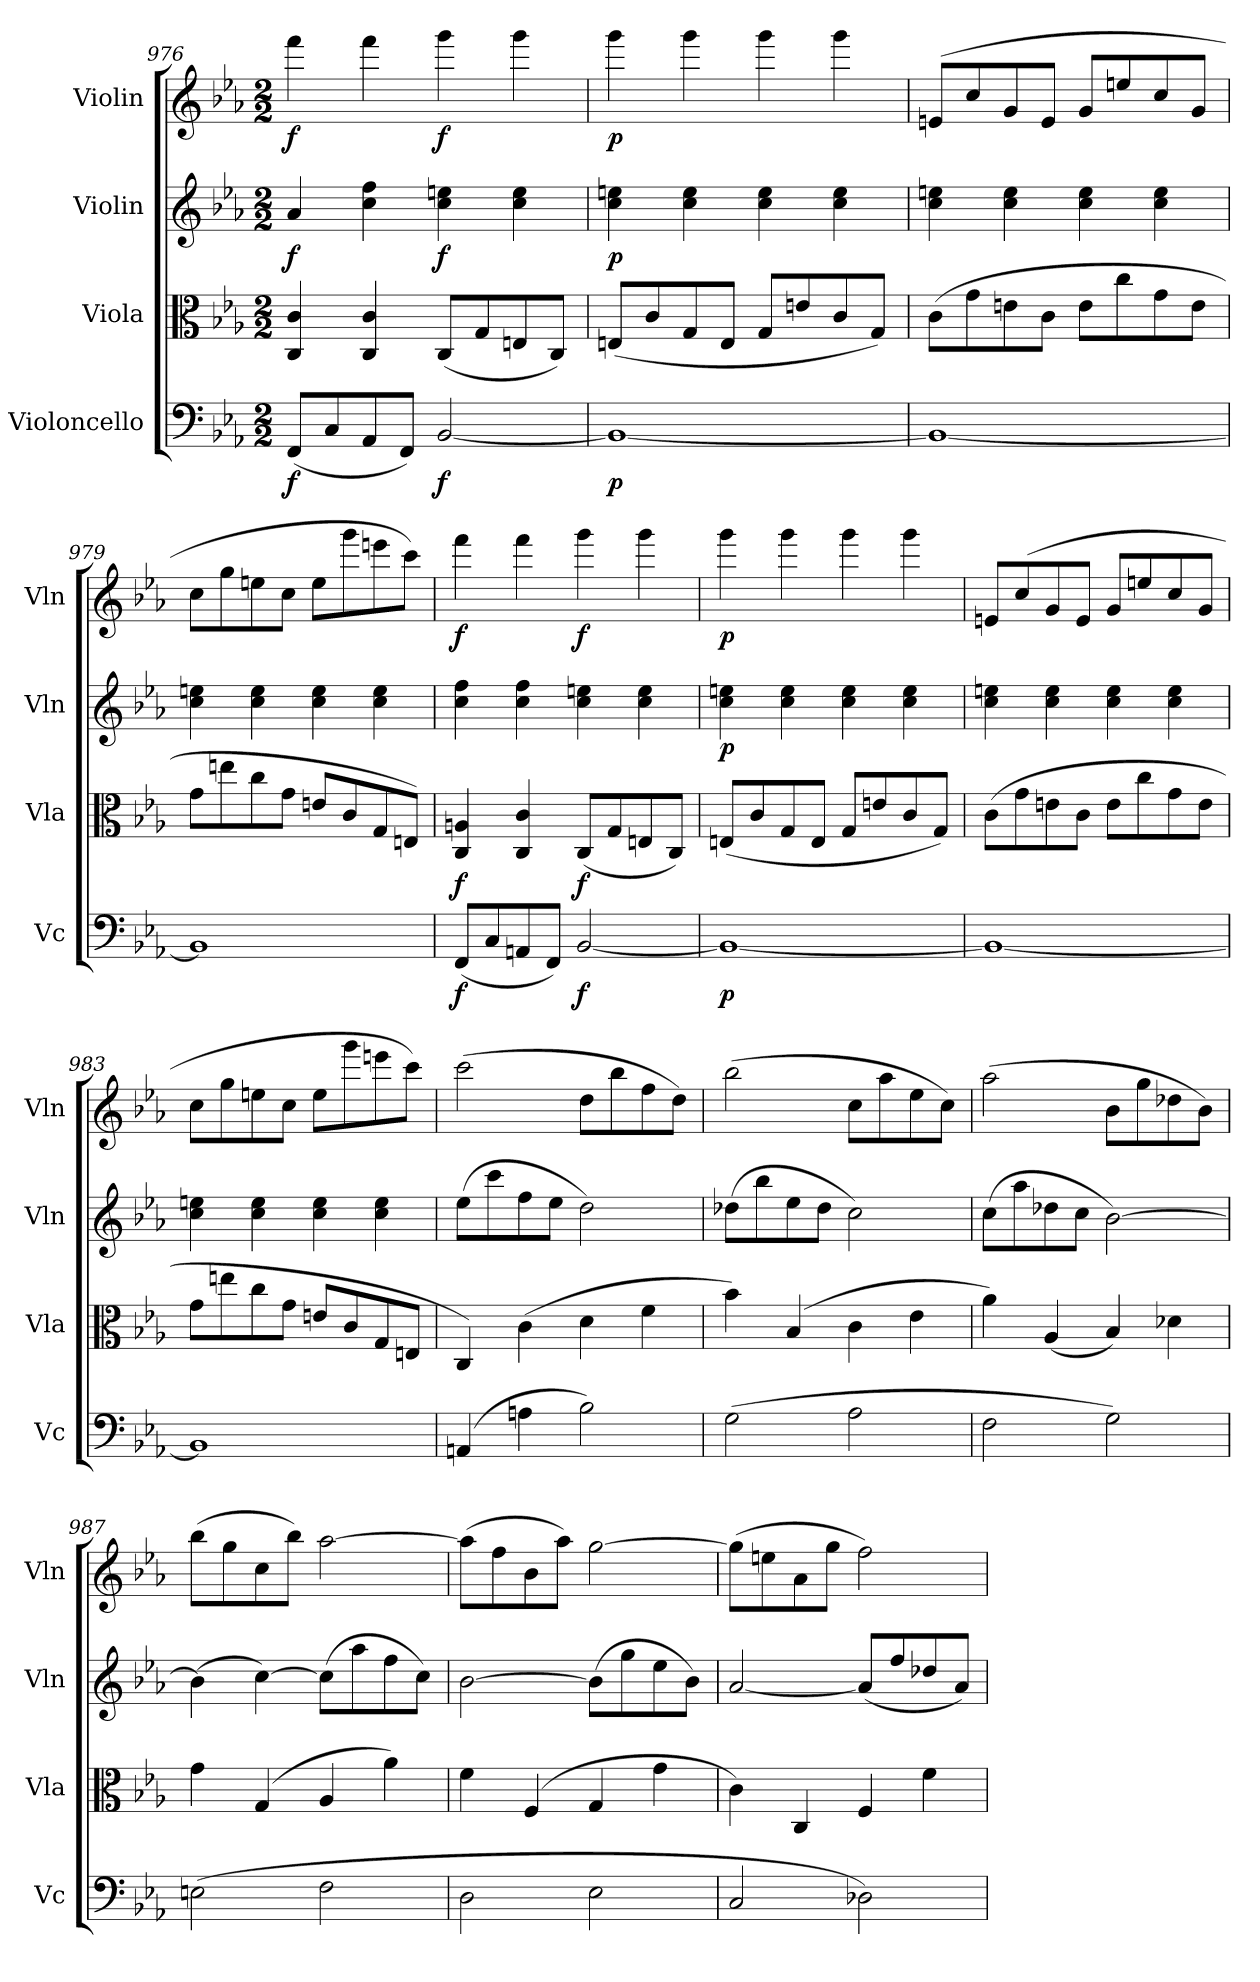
**kern	**dynam	**kern	**dynam	**kern	**dynam	**kern	**dynam
*part4	*part4	*part3	*part3	*part2	*part2	*part1	*part1
*staff4	*staff4	*staff3	*staff3	*staff2	*staff2	*staff1	*staff1
*I"Violoncello	*	*I"Viola	*	*I"Violin	*	*I"Violin	*
*I'Vc	*	*I'Vla	*	*I'Vln	*	*I'Vln	*
*clefF4	*	*clefC3	*	*clefG2	*	*clefG2	*
*k[b-e-a-]	*	*k[b-e-a-]	*	*k[b-e-a-]	*	*k[b-e-a-]	*
*M2/2	*	*M2/2	*	*M2/2	*	*M2/2	*
=976	=976	=976	=976	=976	=976	=976	=976
(8FF/L	f	4C 4c	.	4a-	f	4fff	f
8C/	.	.	.	.	.	.	.
8AA-/	.	4C 4c	.	4cc 4ff	.	4fff	.
8FF/J)	.	.	.	.	.	.	.
[2BB-	f	(8C/L	.	4cc 4een	f	4ggg	f
.	.	8G/	.	.	.	.	.
.	.	8En/	.	4cc 4ee	.	4ggg	.
.	.	8C/J)	.	.	.	.	.
=977	=977	=977	=977	=977	=977	=977	=977
1BB-_	p	(8En/L	.	4cc 4een	p	4ggg	p
.	.	8c/	.	.	.	.	.
.	.	8G/	.	4cc 4ee	.	4ggg	.
.	.	8E/J	.	.	.	.	.
.	.	8G/L	.	4cc 4ee	.	4ggg	.
.	.	8en/	.	.	.	.	.
.	.	8c/	.	4cc 4ee	.	4ggg	.
.	.	8G/J)	.	.	.	.	.
=978	=978	=978	=978	=978	=978	=978	=978
1BB-_	.	(8c\L	.	4cc 4een	.	(8en/L	.
.	.	8g\	.	.	.	8cc/	.
.	.	8en\	.	4cc 4ee	.	8g/	.
.	.	8c\J	.	.	.	8e/J	.
.	.	8e\L	.	4cc 4ee	.	8g/L	.
.	.	8cc\	.	.	.	8een/	.
.	.	8g\	.	4cc 4ee	.	8cc/	.
.	.	8e\J	.	.	.	8g/J	.
=979	=979	=979	=979	=979	=979	=979	=979
1BB-]	.	8g\L	.	4cc 4een	.	8cc\L	.
.	.	8een\	.	.	.	8gg\	.
.	.	8cc\	.	4cc 4ee	.	8een\	.
.	.	8g\J	.	.	.	8cc\J	.
.	.	8en/L	.	4cc 4ee	.	8ee\L	.
.	.	8c/	.	.	.	8ggg\	.
.	.	8G/	.	4cc 4ee	.	8eeen\	.
.	.	8En/J)	.	.	.	8ccc\J)	.
=980	=980	=980	=980	=980	=980	=980	=980
(8FF/L	f	4C 4An	f	4cc 4ff	.	4fff	f
8C/	.	.	.	.	.	.	.
8AAn/	.	4C 4c	.	4cc 4ff	.	4fff	.
8FF/J)	.	.	.	.	.	.	.
[2BB-	f	(8C/L	f	4cc 4een	.	4ggg	f
.	.	8G/	.	.	.	.	.
.	.	8En/	.	4cc 4ee	.	4ggg	.
.	.	8C/J)	.	.	.	.	.
=981	=981	=981	=981	=981	=981	=981	=981
1BB-_	p	(8En/L	.	4cc 4een	p	4ggg	p
.	.	8c/	.	.	.	.	.
.	.	8G/	.	4cc 4ee	.	4ggg	.
.	.	8E/J	.	.	.	.	.
.	.	8G/L	.	4cc 4ee	.	4ggg	.
.	.	8en/	.	.	.	.	.
.	.	8c/	.	4cc 4ee	.	4ggg	.
.	.	8G/J)	.	.	.	.	.
=982	=982	=982	=982	=982	=982	=982	=982
1BB-_	.	(8c\L	.	4cc 4een	.	8en/L	.
.	.	8g\	.	.	.	(8cc/	.
.	.	8en\	.	4cc 4ee	.	8g/	.
.	.	8c\J	.	.	.	8e/J	.
.	.	8e\L	.	4cc 4ee	.	8g/L	.
.	.	8cc\	.	.	.	8een/	.
.	.	8g\	.	4cc 4ee	.	8cc/	.
.	.	8e\J	.	.	.	8g/J	.
=983	=983	=983	=983	=983	=983	=983	=983
1BB-]	.	8g\L	.	4cc 4een	.	8cc\L	.
.	.	8een\	.	.	.	8gg\	.
.	.	8cc\	.	4cc 4ee	.	8een\	.
.	.	8g\J	.	.	.	8cc\J	.
.	.	8en/L	.	4cc 4ee	.	8ee\L	.
.	.	8c/	.	.	.	8ggg\	.
.	.	8G/	.	4cc 4ee	.	8eeen\	.
.	.	8En/J	.	.	.	8ccc\J)	.
=984	=984	=984	=984	=984	=984	=984	=984
(4AAn	.	4C)	.	(8ee-\L	.	(2ccc	.
.	.	.	.	8ccc\	.	.	.
4An	.	(4c	.	8ff\	.	.	.
.	.	.	.	8ee-\J	.	.	.
2B-)	.	4d	.	2dd)	.	8dd\L	.
.	.	.	.	.	.	8bb-\	.
.	.	4f	.	.	.	8ff\	.
.	.	.	.	.	.	8dd\J)	.
=985	=985	=985	=985	=985	=985	=985	=985
(2G	.	4b-)	.	(8dd-X\L	.	(2bb-	.
.	.	.	.	8bb-\	.	.	.
.	.	(4B-	.	8ee-\	.	.	.
.	.	.	.	8dd-\J	.	.	.
2A-	.	4c	.	2cc)	.	8cc\L	.
.	.	.	.	.	.	8aa-\	.
.	.	4e-	.	.	.	8ee-\	.
.	.	.	.	.	.	8cc\J)	.
=986	=986	=986	=986	=986	=986	=986	=986
2F	.	4a-)	.	(8cc\L	.	(2aa-	.
.	.	.	.	8aa-\	.	.	.
.	.	(4A-	.	8dd-X\	.	.	.
.	.	.	.	8cc\J	.	.	.
2G)	.	4B-)	.	[2b-)	.	8b-\L	.
.	.	.	.	.	.	8gg\	.
.	.	4d-X	.	.	.	8dd-X\	.
.	.	.	.	.	.	8b-\J)	.
=987	=987	=987	=987	=987	=987	=987	=987
(2En	.	4g	.	(4b-]	.	(8bb-\L	.
.	.	.	.	.	.	8gg\	.
.	.	(4G	.	[4cc)	.	8cc\	.
.	.	.	.	.	.	8bb-\J)	.
2F	.	4A-	.	(8cc\L]	.	[2aa-	.
.	.	.	.	8aa-\	.	.	.
.	.	4a-)	.	8ff\	.	.	.
.	.	.	.	8cc\J)	.	.	.
=988	=988	=988	=988	=988	=988	=988	=988
2D	.	4f	.	[2b-	.	(8aa-\L]	.
.	.	.	.	.	.	8ff\	.
.	.	(4F	.	.	.	8b-\	.
.	.	.	.	.	.	8aa-\J)	.
2E-	.	4G	.	(8b-\L]	.	[2gg	.
.	.	.	.	8gg\	.	.	.
.	.	4g	.	8ee-\	.	.	.
.	.	.	.	8b-\J)	.	.	.
=989	=989	=989	=989	=989	=989	=989	=989
2C	.	4c)	.	[2a-	.	(8gg\L]	.
.	.	.	.	.	.	8een\	.
.	.	4C	.	.	.	8a-\	.
.	.	.	.	.	.	8gg\J	.
2D-X)	.	4F	.	(8a-/L]	.	2ff)	.
.	.	.	.	8ff/	.	.	.
.	.	4f	.	8dd-X/	.	.	.
.	.	.	.	8a-/J)	.	.	.
=	=	=	=	=	=	=	=
*-	*-	*-	*-	*-	*-	*-	*-
